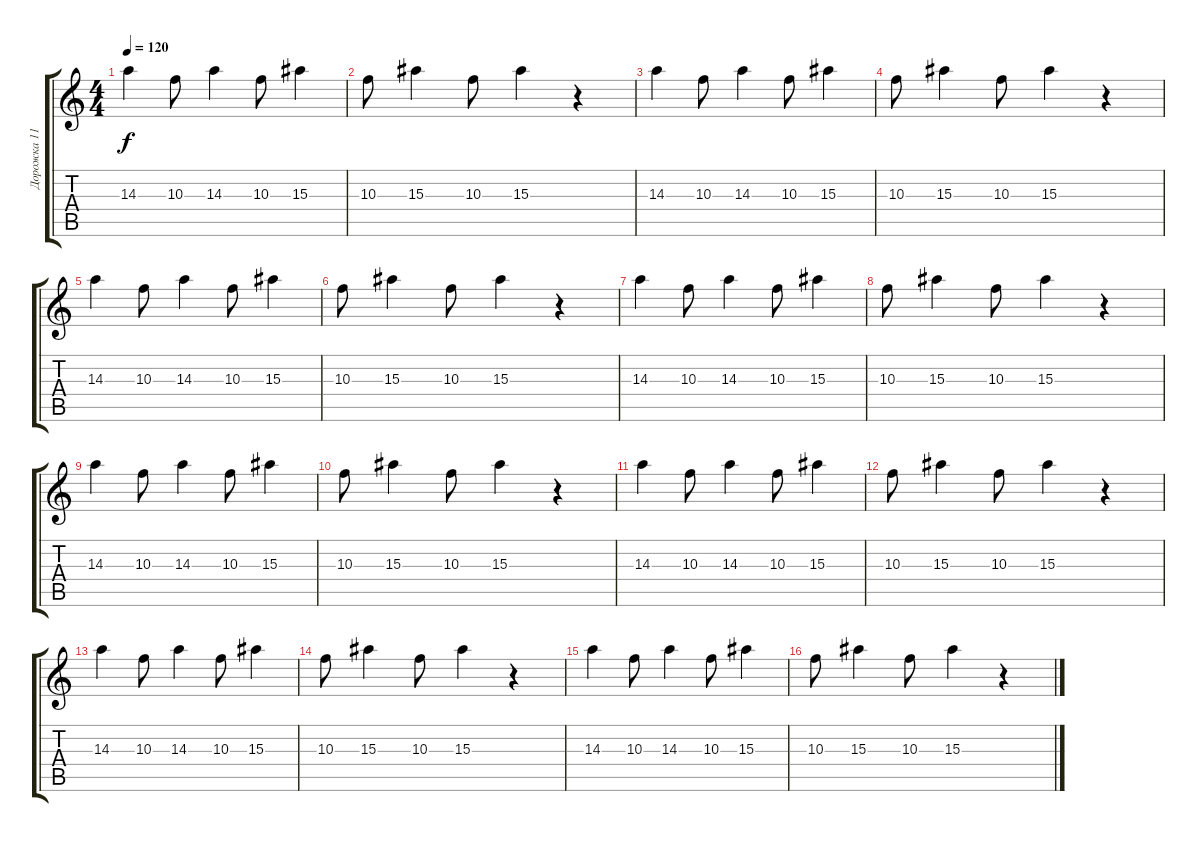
\track ("Дорожка 11" "Дорожка 11") {instrument distortionguitar}
\staff {score tabs}
\tuning (E4 B3 G3 D3 A2 D2) {hide}
\ts (4 4)
\tempo 120
\clef g2
\ks c
14.3.4{dy f instrument tenorsax} 10.3.8 14.3.4 10.3.8 15.3.4 |
10.3.8 15.3.4 10.3.8 15.3.4 r.4 |
14.3.4 10.3.8 14.3.4 10.3.8 15.3.4 |
10.3.8 15.3.4 10.3.8 15.3.4 r.4 |
14.3.4 10.3.8 14.3.4 10.3.8 15.3.4 |
10.3.8 15.3.4 10.3.8 15.3.4 r.4 |
14.3.4 10.3.8 14.3.4 10.3.8 15.3.4 |
10.3.8 15.3.4 10.3.8 15.3.4 r.4 |
14.3.4 10.3.8 14.3.4 10.3.8 15.3.4 |
10.3.8 15.3.4 10.3.8 15.3.4 r.4 |
14.3.4 10.3.8 14.3.4 10.3.8 15.3.4 |
10.3.8 15.3.4 10.3.8 15.3.4 r.4 |
14.3.4 10.3.8 14.3.4 10.3.8 15.3.4 |
10.3.8 15.3.4 10.3.8 15.3.4 r.4 |
14.3.4 10.3.8 14.3.4 10.3.8 15.3.4 |
10.3.8 15.3.4 10.3.8 15.3.4 r.4
